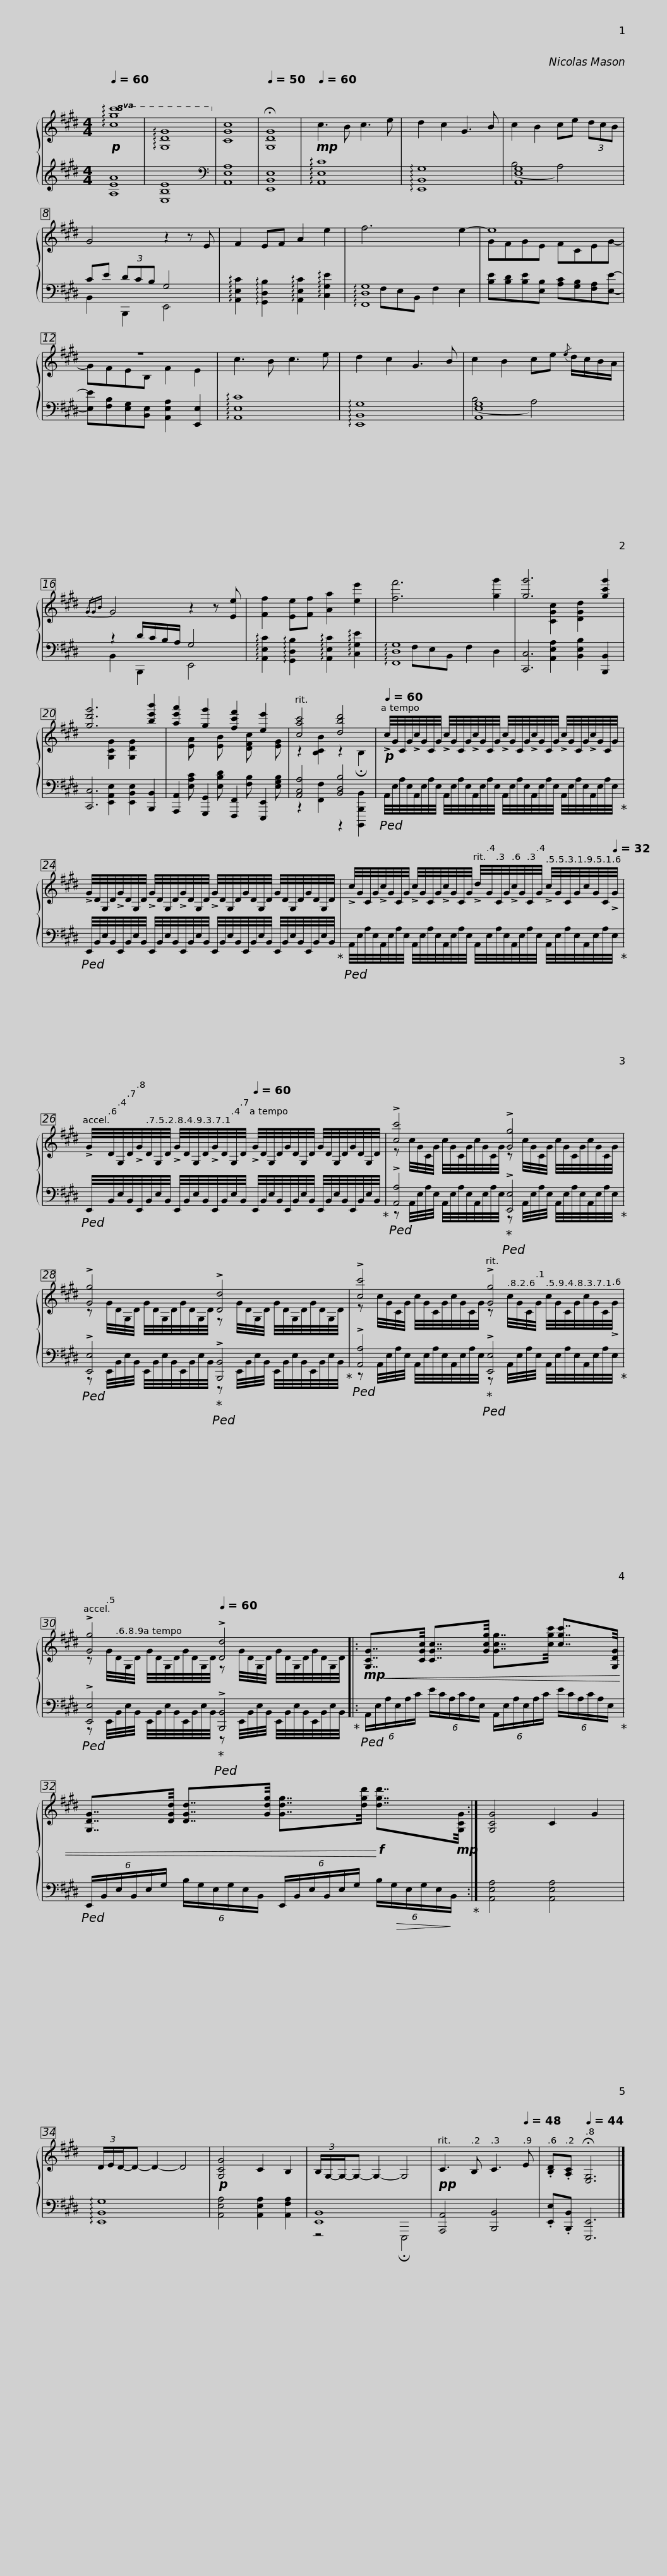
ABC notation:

X:1
%%score { ( 1 4 ) | ( 2 3 ) }
L:1/8
Q:1/4=60
M:4/4
I:linebreak $
K:E
V:1 treble
V:4 treble
V:2 treble
V:3 treble
V:1
!p!!8va(! !arpeggio![cgc']8 | !arpeggio![Gdg]8!8va)! | [CGc]8 |[Q:1/4=50] !fermata![G,DG]8 |!mp![Q:1/4=60] c3 B c3 e | %5
 d2 c2 G3 B | c2 B2 ce (3dcB | G4 z2 z E |$ F2 EF A2 e2 | f6 e2- | %10
 e8 | z8 | c3 B c3 e | d2 c2 G3 B |$ c2 B2 ce{/e} d/c/B/A/ | %15
{/GGB} G4 z2 z [Ee] | [Ff]2 [Ee][Ff] [Aa]2 [ee']2 | [ff']6 [gg']2 | [gg']6 [gc'g']2 |$ [gd'g']6 [be'b']2 | %20
 [ae'a']2 [gg']2 [fc'f']2 [ee']2 |[Q:1/4=60] [cac']4[Q:1/4=55][Q:1/4=50] [dbd']4[Q:1/4=45] |$!p![Q:1/4=60] !>!c/4G/4C/4G/4!>!c/4G/4C/4G/4 !>!c/4G/4C/4G/4!>!c/4G/4C/4G/4 !>!c/4G/4C/4G/4!>!c/4G/4C/4G/4 !>!c/4G/4C/4G/4!>!c/4G/4C/4G/4 |$ !>!G/4D/4G,/4D/4!>!G/4D/4G,/4D/4 !>!G/4D/4G,/4D/4!>!G/4D/4G,/4D/4 !>!G/4D/4G,/4D/4G/4D/4G,/4D/4 G/4D/4G,/4D/4G/4D/4G,/4D/4 |$ !>!c/4G/4C/4G/4!>!c/4G/4C/4G/4 !>!c/4G/4C/4G/4!>!c/4G/4C/4G/4[Q:1/4=60] !>!d/4[Q:1/4=59]G/4[Q:1/4=58]C/4[Q:1/4=57]G/4[Q:1/4=55]!>!c/4[Q:1/4=54]G/4[Q:1/4=52]C/4[Q:1/4=50]G/4[Q:1/4=48] !>!c/4[Q:1/4=46]G/4[Q:1/4=44]C/4[Q:1/4=42]G/4[Q:1/4=39]c/4[Q:1/4=37]G/4[Q:1/4=35]C/4[Q:1/4=32]!>!G/4 |$ %25
[Q:1/4=30] !>!G/4[Q:1/4=34]D/4[Q:1/4=37]G,/4[Q:1/4=39]D/4[Q:1/4=41]!>!G/4[Q:1/4=43]D/4[Q:1/4=45]G,/4[Q:1/4=47]D/4[Q:1/4=48] !>!G/4[Q:1/4=50]D/4[Q:1/4=51]G,/4[Q:1/4=53]D/4[Q:1/4=54]!>!G/4[Q:1/4=56]D/4[Q:1/4=57]G,/4[Q:1/4=58]D/4[Q:1/4=60] !>!G/4D/4G,/4D/4G/4D/4G,/4D/4 G/4D/4G,/4D/4G/4D/4G,/4D/4 |$ !>![cc']4 !>![Gg]4 |$ !>![Gg]4 !>![Dd]4 |$ !>![cc']4[Q:1/4=60] !>![Gg]4[Q:1/4=53][Q:1/4=52][Q:1/4=50][Q:1/4=49][Q:1/4=47][Q:1/4=45][Q:1/4=44][Q:1/4=42][Q:1/4=41][Q:1/4=39][Q:1/4=38][Q:1/4=36] |$[Q:1/4=35] !>![Gg]4[Q:1/4=47][Q:1/4=50][Q:1/4=53][Q:1/4=56][Q:1/4=60] !>![Dd]4 |:$ %30
!mp!!<(! [G,CG]7/4[CGc]/4 [CGc]7/4[Gcg]/4 [Gcg]7/4[cgc']/4 [cgc']7/4[G,DG]/4 |$ [G,DG]7/4[DGd]/4 [DGd]7/4[Gdg]/4 [Gdg]7/4[dgd']/4!<)!!f! [dgd']7/4!mp![G,CG]/4 :| [G,CG]4 C2 G2 | (3D/E/D/-D- D2- D4 |!p! [G,CG]4 C2 B,2 |$ %35
 (3B,/G,/-G,/-G,- G,2- G,4 |!pp![Q:1/4=55] C3[Q:1/4=53] B,[Q:1/4=52] C3[Q:1/4=48] E |[Q:1/4=47] .[B,D][Q:1/4=46].[A,C][Q:1/4=44] !fermata![E,G,]6 |] %38
V:2
 [A,EA]8 | [E,B,E]8 |[K:bass] [A,,E,A,]8 | [E,,B,,E,]8 | !arpeggio![A,,E,C]8 | %5
 !arpeggio![E,,B,,G,]8 | [A,,E,G,]8 | CE (3DCB, G,4 |$ !arpeggio![A,,E,C]2 !arpeggio![G,,D,B,]2 !arpeggio![A,,E,C]2 !arpeggio![C,G,E]2 | !arpeggio![F,,D,G,]8 | %10
 [B,E][B,D][B,E][E,B,] [A,C][G,B,][F,A,][E,E]- | [E,E][F,B,][E,G,][B,,E,] [A,,E,A,]2 [E,,E,]2 | !arpeggio![A,,E,C]8 | !arpeggio![E,,B,,G,]8 |$ [A,,E,G,]8 | %15
 z2 D/C/B,/A,/ G,4 | !arpeggio![A,,E,C]2 !arpeggio![G,,D,B,]2 !arpeggio![A,,E,C]2 !arpeggio![C,G,E]2 | !arpeggio![F,,D,G,]8 | [C,,C,]6 [B,,,B,,]2 |$ [C,,C,]6 [B,,,B,,]2 | %20
 [A,,,A,,]2 [G,,,G,,]2 [F,,,F,,]2 [E,,,E,,]2 | [A,,C,A,]4 [B,,D,B,]4 |$!ped! A,,/4E,/4A,/4E,/4A,,/4E,/4A,/4E,/4 A,,/4E,/4A,/4E,/4A,,/4E,/4A,/4E,/4 A,,/4E,/4A,/4E,/4A,,/4E,/4A,/4E,/4 A,,/4E,/4A,/4E,/4A,,/4E,/4A,/4E,/4!ped-up! |$!ped! E,,/4B,,/4E,/4B,,/4E,,/4B,,/4E,/4B,,/4 E,,/4B,,/4E,/4B,,/4E,,/4B,,/4E,/4B,,/4 E,,/4B,,/4E,/4B,,/4E,,/4B,,/4E,/4B,,/4 E,,/4B,,/4E,/4B,,/4E,,/4B,,/4E,/4B,,/4!ped-up! |$!ped! A,,/4E,/4A,/4E,/4A,,/4E,/4A,/4E,/4 A,,/4E,/4A,/4E,/4A,,/4E,/4A,/4E,/4 A,,/4E,/4A,/4E,/4A,,/4E,/4A,/4E,/4 A,,/4E,/4A,/4E,/4A,,/4E,/4A,/4E,/4!ped-up! |$ %25
!ped! E,,/4B,,/4E,/4B,,/4E,,/4B,,/4E,/4B,,/4 E,,/4B,,/4E,/4B,,/4E,,/4B,,/4E,/4B,,/4 E,,/4B,,/4E,/4B,,/4E,,/4B,,/4E,/4B,,/4 E,,/4B,,/4E,/4B,,/4E,,/4B,,/4E,/4B,,/4!ped-up! |$!ped! !>![A,,A,]4!ped-up!!ped! !>![E,,E,]4!ped-up! |$!ped! !>![E,,E,]4!ped-up!!ped! !>![B,,,B,,]4!ped-up! |$!ped! !>![A,,A,]4!ped-up!!ped! !>![E,,E,]4!ped-up! |$!ped! !>![E,,E,]4!ped-up!!ped! !>![B,,,B,,]4!ped-up! |:$ %30
!ped! (6:4:6A,,/E,/A,/E,/A,/C/ (6:4:6E/C/A,/C/A,/E,/ (6:4:6A,,/E,/A,/E,/A,/C/ (6:4:6E/C/A,/C/A,/E,/!ped-up! |$!ped! (6:4:6E,,/B,,/E,/B,,/E,/G,/ (6:4:6B,/G,/E,/G,/E,/B,,/ (6:4:6E,,/B,,/E,/B,,/E,/G,/ (6:4:6B,/!>(!G,/E,/G,/E,/!>)!B,,/!ped-up! :| [A,,E,A,]4 [A,,E,A,]4 | !arpeggio![E,,B,,G,]8 | [A,,E,A,]4 [A,,E,A,]2 [A,,F,A,]2 |$ %35
 [E,,B,,]8 | [A,,,A,,]4 [B,,,B,,]4 | .[E,,E,].[B,,,B,,] [E,,,E,,]6 |] %38
V:3
 x8 | x8 |[K:bass] x8 | x8 | x8 | %5
 x8 | (B,4 A,4) | B,,2 B,,,2 E,,4 |$ x8 | x F,E,B,, F,2 E,2 | %10
 x8 | x8 | x8 | x8 |$ (B,4 A,4) | %15
 B,,2 B,,,2 E,,4 | x8 | x F,E,B,, F,2 D,2 | x2 [A,,E,A,]2 [B,,E,B,]2 x2 |$ x2 [E,,A,,E,]2 [E,,B,,E,]2 x2 | %20
 x [E,A,C] x [E,B,D] x [F,B,] x [E,G,B,] | z2 [F,,F,]2 z2 [B,,,,B,,,B,,]2 |$ x8 |$ x8 |$ x8 |$ %25
 x8 |$ z A,,/4E,/4A,/4E,/4 A,,/4E,/4A,/4E,/4A,,/4E,/4A,/4E,/4 z A,,/4E,/4A,/4E,/4 A,,/4E,/4A,/4E,/4A,,/4E,/4A,/4E,/4 |$ z E,,/4B,,/4E,/4B,,/4 E,,/4B,,/4E,/4B,,/4E,,/4B,,/4E,/4B,,/4 z E,,/4B,,/4E,/4B,,/4 E,,/4B,,/4E,/4B,,/4E,,/4B,,/4E,/4B,,/4 |$ z A,,/4E,/4A,/4E,/4 A,,/4E,/4A,/4E,/4A,,/4E,/4A,/4E,/4 z A,,/4E,/4A,/4E,/4 A,,/4E,/4A,/4E,/4A,,/4E,/4A,/4E,/4 |$ z E,,/4B,,/4E,/4B,,/4 E,,/4B,,/4E,/4B,,/4E,,/4B,,/4E,/4B,,/4 z E,,/4B,,/4E,/4B,,/4 E,,/4B,,/4E,/4B,,/4E,,/4B,,/4E,/4B,,/4 |:$ %30
 x8 |$ x8 :| x8 | x8 | x8 |$ %35
 z4 !fermata!E,,,4 | x8 | x8 |] %38
V:4
!8va(! x8 | x8!8va)! | x8 | x8 | x8 | %5
 x8 | x8 | x8 |$ x8 | x8 | %10
 GFGE FCEG- | GFEB, F2 E2 | x8 | x8 |$ x8 | %15
 x8 | x8 | x8 | x2 [CGc]2 [DGd]2 x2 |$ x2 [G,CG]2 [G,DG]2 x2 | %20
 x [EA] x [EB] x [DFc] x [EG] | z2 [B,CB]2 z2 !fermata!B,2 |$ x8 |$ x8 |$ x8 |$ %25
 x8 |$ z c/4G/4C/4G/4 c/4G/4C/4G/4c/4G/4C/4G/4 z c/4G/4C/4G/4 c/4G/4C/4G/4c/4G/4C/4G/4 |$ z G/4D/4G,/4D/4 G/4D/4G,/4D/4G/4D/4G,/4D/4 z G/4D/4G,/4D/4 G/4D/4G,/4D/4G/4D/4G,/4D/4 |$ z c/4G/4C/4G/4 c/4G/4C/4G/4c/4G/4C/4G/4 z c/4G/4C/4G/4 c/4G/4C/4G/4c/4G/4C/4!>!G/4 |$ z G/4D/4G,/4D/4 G/4D/4G,/4D/4G/4D/4G,/4D/4 z G/4D/4G,/4D/4 G/4D/4G,/4D/4G/4D/4G,/4D/4 |:$ %30
 x8 |$ x8 :| x8 | x8 | x8 |$ %35
 x8 | x8 | x8 |] %38
